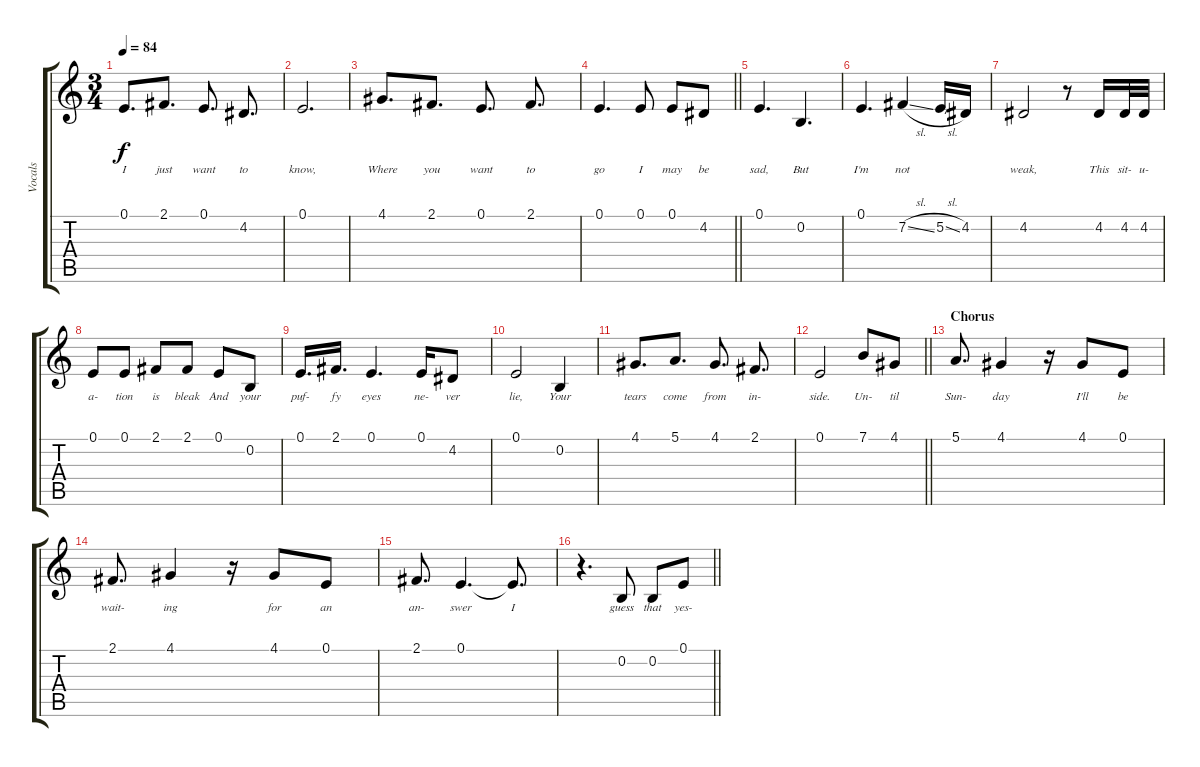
\track ("Vocals" "Vocals") {instrument flute}
\staff {score tabs}
\tuning (E4 B3 G3 D3 A2 E2) {hide}
\ts (3 4)
\tempo 84
\clef g2
\ks c
0.1.8{d lyrics (0 "I") lyrics (1 "") lyrics (2 "") lyrics (3 "") lyrics (4 "") dy f} 2.1.8{d lyrics (0 "just") lyrics (1 "") lyrics (2 "") lyrics (3 "") lyrics (4 "")} 0.1.8{d lyrics (0 "want") lyrics (1 "") lyrics (2 "") lyrics (3 "") lyrics (4 "")} 4.2.8{d lyrics (0 "to") lyrics (1 "") lyrics (2 "") lyrics (3 "") lyrics (4 "")} |
0.1.2{d lyrics (0 "know,") lyrics (1 "") lyrics (2 "") lyrics (3 "") lyrics (4 "")} |
4.1.8{d lyrics (0 "Where") lyrics (1 "") lyrics (2 "") lyrics (3 "") lyrics (4 "")} 2.1.8{d lyrics (0 "you") lyrics (1 "") lyrics (2 "") lyrics (3 "") lyrics (4 "")} 0.1.8{d lyrics (0 "want") lyrics (1 "") lyrics (2 "") lyrics (3 "") lyrics (4 "")} 2.1.8{d lyrics (0 "to") lyrics (1 "") lyrics (2 "") lyrics (3 "") lyrics (4 "")} |
\barLineRight lightlight
0.1.4{d lyrics (0 "go") lyrics (1 "") lyrics (2 "") lyrics (3 "") lyrics (4 "")} 0.1.8{lyrics (0 "I") lyrics (1 "") lyrics (2 "") lyrics (3 "") lyrics (4 "")} 0.1.8{lyrics (0 "may") lyrics (1 "") lyrics (2 "") lyrics (3 "") lyrics (4 "")} 4.2.8{lyrics (0 "be") lyrics (1 "") lyrics (2 "") lyrics (3 "") lyrics (4 "")} |
\section ("" "")
0.1.4{d lyrics (0 "sad,") lyrics (1 "") lyrics (2 "") lyrics (3 "") lyrics (4 "")} 0.2.4{d lyrics (0 "But") lyrics (1 "") lyrics (2 "") lyrics (3 "") lyrics (4 "")} |
0.1.4{d lyrics (0 "I'm") lyrics (1 "") lyrics (2 "") lyrics (3 "") lyrics (4 "")} 7.2{sl}.4{lyrics (0 "not") lyrics (1 "") lyrics (2 "") lyrics (3 "") lyrics (4 "")} 5.2{sl}.16{lyrics (0 "") lyrics (1 "") lyrics (2 "") lyrics (3 "") lyrics (4 "")} 4.2.16{lyrics (0 "") lyrics (1 "") lyrics (2 "") lyrics (3 "") lyrics (4 "")} |
4.2.2{lyrics (0 "weak,") lyrics (1 "") lyrics (2 "") lyrics (3 "") lyrics (4 "")} r.8 4.2.16{lyrics (0 "This") lyrics (1 "") lyrics (2 "") lyrics (3 "") lyrics (4 "")} 4.2.32{lyrics (0 "sit-") lyrics (1 "") lyrics (2 "") lyrics (3 "") lyrics (4 "")} 4.2.32{lyrics (0 "u-") lyrics (1 "") lyrics (2 "") lyrics (3 "") lyrics (4 "")} |
0.1.8{lyrics (0 "a-") lyrics (1 "") lyrics (2 "") lyrics (3 "") lyrics (4 "")} 0.1.8{lyrics (0 "tion") lyrics (1 "") lyrics (2 "") lyrics (3 "") lyrics (4 "")} 2.1.8{lyrics (0 "is") lyrics (1 "") lyrics (2 "") lyrics (3 "") lyrics (4 "")} 2.1.8{lyrics (0 "bleak") lyrics (1 "") lyrics (2 "") lyrics (3 "") lyrics (4 "")} 0.1.8{lyrics (0 "And") lyrics (1 "") lyrics (2 "") lyrics (3 "") lyrics (4 "")} 0.2.8{lyrics (0 "your") lyrics (1 "") lyrics (2 "") lyrics (3 "") lyrics (4 "")} |
0.1.16{d lyrics (0 "puf-") lyrics (1 "") lyrics (2 "") lyrics (3 "") lyrics (4 "")} 2.1.16{d lyrics (0 "fy") lyrics (1 "") lyrics (2 "") lyrics (3 "") lyrics (4 "")} 0.1.4{d lyrics (0 "eyes") lyrics (1 "") lyrics (2 "") lyrics (3 "") lyrics (4 "")} 0.1.16{lyrics (0 "ne-") lyrics (1 "") lyrics (2 "") lyrics (3 "") lyrics (4 "")} 4.2.8{lyrics (0 "ver") lyrics (1 "") lyrics (2 "") lyrics (3 "") lyrics (4 "")} |
0.1.2{lyrics (0 "lie,") lyrics (1 "") lyrics (2 "") lyrics (3 "") lyrics (4 "")} 0.2.4{lyrics (0 "Your") lyrics (1 "") lyrics (2 "") lyrics (3 "") lyrics (4 "")} |
4.1.8{d lyrics (0 "tears") lyrics (1 "") lyrics (2 "") lyrics (3 "") lyrics (4 "")} 5.1.8{d lyrics (0 "come") lyrics (1 "") lyrics (2 "") lyrics (3 "") lyrics (4 "")} 4.1.8{d lyrics (0 "from") lyrics (1 "") lyrics (2 "") lyrics (3 "") lyrics (4 "")} 2.1.8{d lyrics (0 "in-") lyrics (1 "") lyrics (2 "") lyrics (3 "") lyrics (4 "")} |
\barLineRight lightlight
0.1.2{lyrics (0 "side.") lyrics (1 "") lyrics (2 "") lyrics (3 "") lyrics (4 "")} 7.1.8{lyrics (0 "Un-") lyrics (1 "") lyrics (2 "") lyrics (3 "") lyrics (4 "")} 4.1.8{lyrics (0 "til") lyrics (1 "") lyrics (2 "") lyrics (3 "") lyrics (4 "")} |
\section ("" "Chorus")
5.1.8{d lyrics (0 "Sun-") lyrics (1 "") lyrics (2 "") lyrics (3 "") lyrics (4 "")} 4.1.4{lyrics (0 "day") lyrics (1 "") lyrics (2 "") lyrics (3 "") lyrics (4 "")} r.16 4.1.8{lyrics (0 "I'll") lyrics (1 "") lyrics (2 "") lyrics (3 "") lyrics (4 "")} 0.1.8{lyrics (0 "be") lyrics (1 "") lyrics (2 "") lyrics (3 "") lyrics (4 "")} |
2.1.8{d lyrics (0 "wait-") lyrics (1 "") lyrics (2 "") lyrics (3 "") lyrics (4 "")} 4.1.4{lyrics (0 "ing") lyrics (1 "") lyrics (2 "") lyrics (3 "") lyrics (4 "")} r.16 4.1.8{lyrics (0 "for") lyrics (1 "") lyrics (2 "") lyrics (3 "") lyrics (4 "")} 0.1.8{lyrics (0 "an") lyrics (1 "") lyrics (2 "") lyrics (3 "") lyrics (4 "")} |
2.1.8{d lyrics (0 "an-") lyrics (1 "") lyrics (2 "") lyrics (3 "") lyrics (4 "")} 0.1.4{d lyrics (0 "swer") lyrics (1 "") lyrics (2 "") lyrics (3 "") lyrics (4 "")} 0.1{t}.8{d lyrics (0 "I") lyrics (1 "") lyrics (2 "") lyrics (3 "") lyrics (4 "")} |
\barLineRight lightlight
r.4{d} 0.2.8{lyrics (0 "guess") lyrics (1 "") lyrics (2 "") lyrics (3 "") lyrics (4 "")} 0.2.8{lyrics (0 "that") lyrics (1 "") lyrics (2 "") lyrics (3 "") lyrics (4 "")} 0.1.8{lyrics (0 "yes-") lyrics (1 "") lyrics (2 "") lyrics (3 "") lyrics (4 "")}
